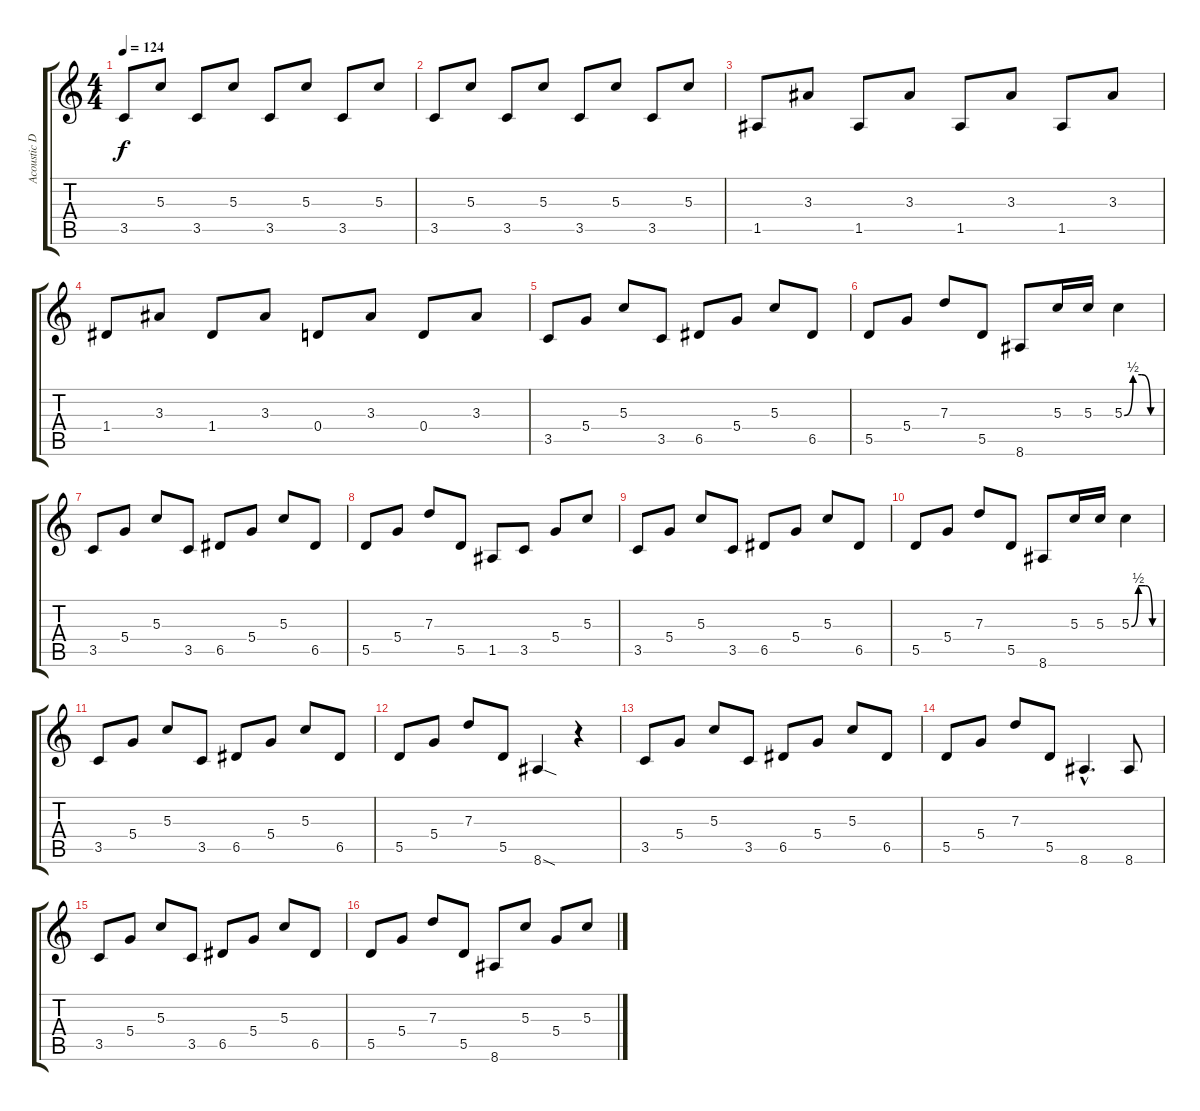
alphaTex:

\track ("Acoustic D" "Acoustic D") {instrument acousticguitarsteel}
\staff {score tabs}
\tuning (E4 B3 G3 D3 A2 D2) {hide}
\ts (4 4)
\tempo 124
\clef g2
\ks c
3.5.8{dy f} 5.3.8 3.5.8 5.3.8 3.5.8 5.3.8 3.5.8 5.3.8 |
3.5.8 5.3.8 3.5.8 5.3.8 3.5.8 5.3.8 3.5.8 5.3.8 |
1.5.8 3.3.8 1.5.8 3.3.8 1.5.8 3.3.8 1.5.8 3.3.8 |
1.4.8 3.3.8 1.4.8 3.3.8 0.4.8 3.3.8 0.4.8 3.3.8 |
3.5.8 5.4.8 5.3.8 3.5.8 6.5.8 5.4.8 5.3.8 6.5.8 |
5.5.8 5.4.8 7.3.8 5.5.8 8.6.8 5.3.16 5.3.16 5.3{be (custom 0 0 15 2 30 2 45 0 60 0)}.4 |
3.5.8 5.4.8 5.3.8 3.5.8 6.5.8 5.4.8 5.3.8 6.5.8 |
5.5.8 5.4.8 7.3.8 5.5.8 1.5.8 3.5.8 5.4.8 5.3.8 |
3.5.8 5.4.8 5.3.8 3.5.8 6.5.8 5.4.8 5.3.8 6.5.8 |
5.5.8 5.4.8 7.3.8 5.5.8 8.6.8 5.3.16 5.3.16 5.3{be (custom 0 0 15 2 30 2 45 0 60 0)}.4 |
3.5.8 5.4.8 5.3.8 3.5.8 6.5.8 5.4.8 5.3.8 6.5.8 |
5.5.8 5.4.8 7.3.8 5.5.8 8.6{sod}.4 r.4 |
3.5.8 5.4.8 5.3.8 3.5.8 6.5.8 5.4.8 5.3.8 6.5.8 |
5.5.8 5.4.8 7.3.8 5.5.8 8.6{hac}.4{d} 8.6.8 |
3.5.8 5.4.8 5.3.8 3.5.8 6.5.8 5.4.8 5.3.8 6.5.8 |
5.5.8 5.4.8 7.3.8 5.5.8 8.6.8 5.3.8 5.4.8 5.3.8
